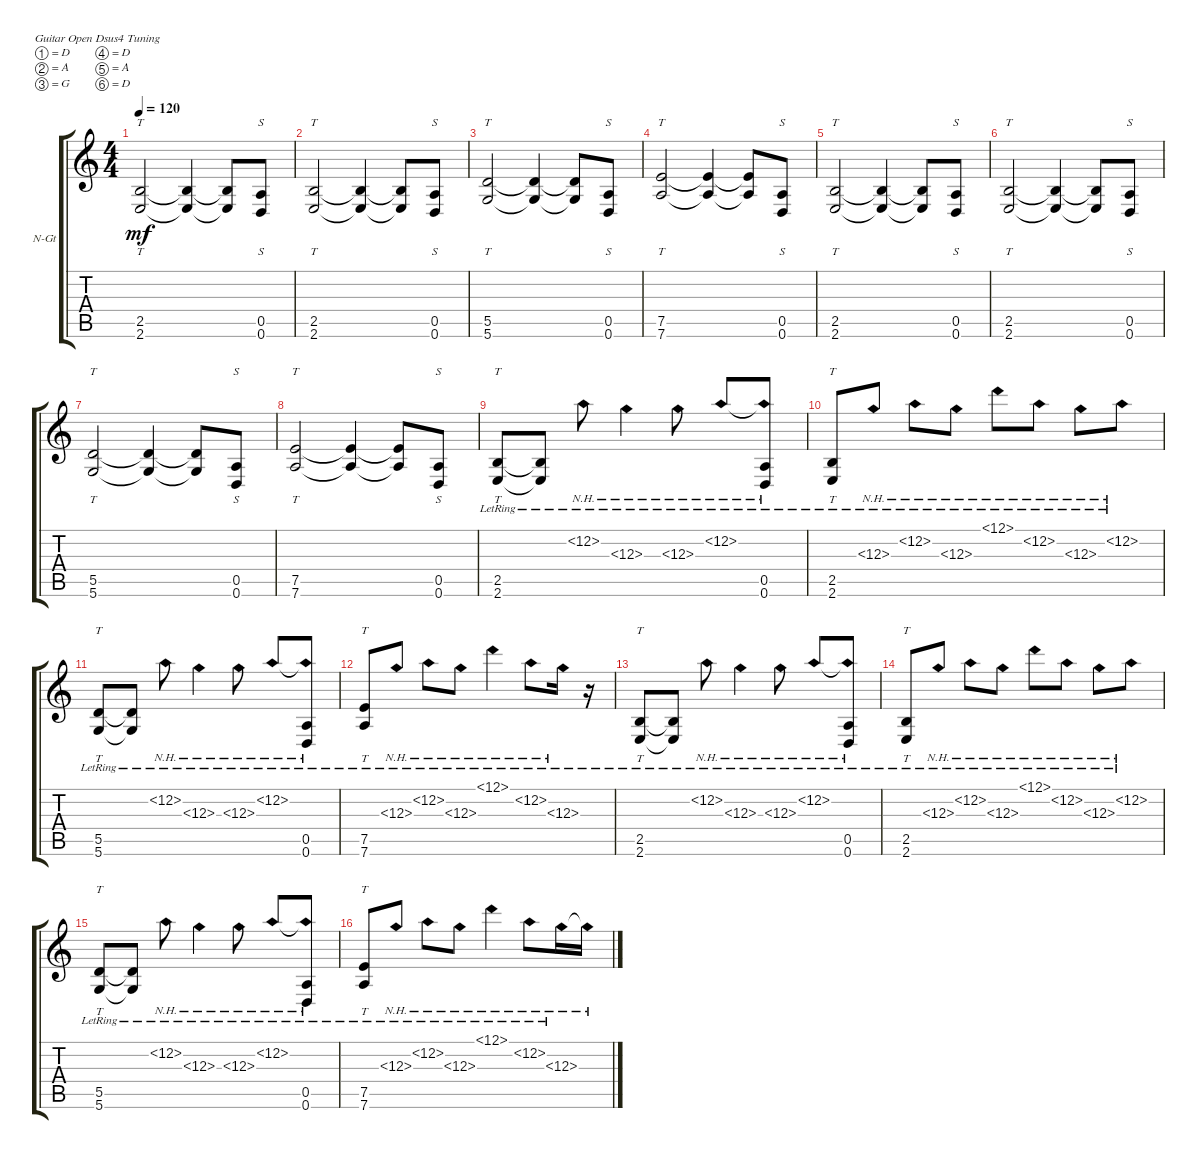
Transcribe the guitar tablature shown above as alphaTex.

\defaultSystemsLayout 4
\bracketExtendMode groupsimilarinstruments
\firstSystemTrackNameOrientation horizontal
\otherSystemsTrackNameOrientation horizontal
\track ("Nylon Guitar" "N-Gt") {instrument electricguitarjazz}
\staff {score tabs}
\tuning (D4 A3 G3 D3 A2 D2)
\ts (4 4)
\tempo 120
\clef g2
\ks c
(2.6 2.5).2{tt dy mf instrument electricguitarjazz} (2.6{t} 2.5{t}).4 (2.6{t} 2.5{t}).8 (0.6 0.5).8{s} |
(2.5 2.6).2{tt} (2.6{t} 2.5{t}).4 (2.6{t} 2.5{t}).8 (0.6 0.5).8{s} |
(5.6 5.5).2{tt} (5.6{t} 5.5{t}).4 (5.6{t} 5.5{t}).8 (0.6 0.5).8{s} |
(7.5 7.6).2{tt} (7.6{t} 7.5{t}).4 (7.6{t} 7.5{t}).8 (0.6 0.5).8{s} |
(2.6 2.5).2{tt} (2.6{t} 2.5{t}).4 (2.6{t} 2.5{t}).8 (0.6 0.5).8{s} |
(2.5 2.6).2{tt} (2.6{t} 2.5{t}).4 (2.6{t} 2.5{t}).8 (0.6 0.5).8{s} |
(5.6 5.5).2{tt} (5.6{t} 5.5{t}).4 (5.6{t} 5.5{t}).8 (0.6 0.5).8{s} |
(7.5 7.6).2{tt} (7.6{t} 7.5{t}).4 (7.6{t} 7.5{t}).8 (0.6 0.5).8{s} |
(2.6{lr} 2.5{lr}).8{tt} (2.6{lr t} 2.5{lr t}).8 12.2{nh lr}.8 12.3{nh lr}.4 12.3{nh lr}.8 12.2{nh lr}.8 (12.2{nh lr t} 0.5 0.6).8 |
(2.6{lr} 2.5{lr}).8{tt} 12.3{nh lr}.8 12.2{nh lr}.8 12.3{nh lr}.8 12.1{nh lr}.8 12.2{nh lr}.8 12.3{nh lr}.8 12.2{nh lr}.8 |
(5.6{lr} 5.5{lr}).8{tt} (5.5{lr t} 5.6{lr t}).8 12.2{nh lr}.8 12.3{nh lr}.4 12.3{nh lr}.8 12.2{nh lr}.8 (12.2{nh lr t} 0.5 0.6).8 |
(7.5{lr} 7.6{lr}).8{tt} 12.3{nh lr}.8 12.2{nh lr}.8 12.3{nh lr}.8 12.1{nh lr}.4 12.2{nh lr}.8 12.3{nh lr}.16 r.16 |
(2.6{lr} 2.5{lr}).8{tt} (2.6{lr t} 2.5{lr t}).8 12.2{nh lr}.8 12.3{nh lr}.4 12.3{nh lr}.8 12.2{nh lr}.8 (12.2{nh lr t} 0.5 0.6).8 |
(2.6{lr} 2.5{lr}).8{tt} 12.3{nh lr}.8 12.2{nh lr}.8 12.3{nh lr}.8 12.1{nh lr}.8 12.2{nh lr}.8 12.3{nh lr}.8 12.2{nh lr}.8 |
(5.6{lr} 5.5{lr}).8{tt} (5.5{lr t} 5.6{lr t}).8 12.2{nh lr}.8 12.3{nh lr}.4 12.3{nh lr}.8 12.2{nh lr}.8 (12.2{nh lr t} 0.5 0.6).8 |
(7.5{lr} 7.6{lr}).8{tt} 12.3{nh lr}.8 12.2{nh lr}.8 12.3{nh lr}.8 12.1{nh lr}.4 12.2{nh lr}.8 12.3{nh lr}.16 12.3{nh t}.16
